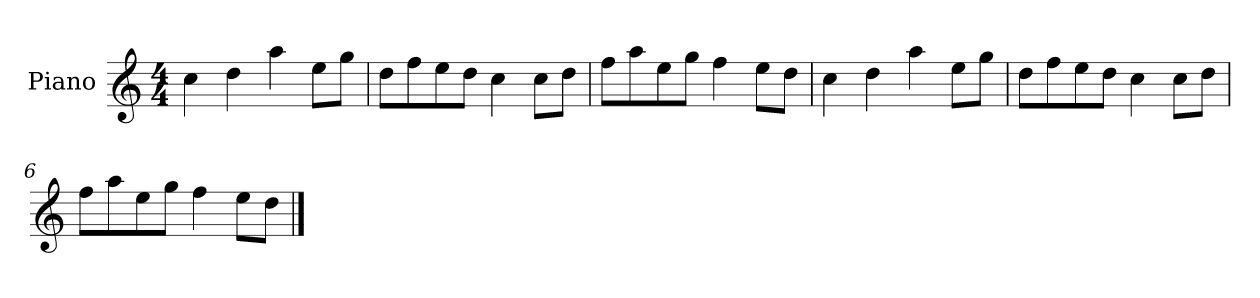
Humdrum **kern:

**kern
*part1
*staff1
*I"Piano
*I'P-no
*clefG2
*k[]
*M4/4
*MM90
=1
4cc\
4dd\
4aa\
8ee\L
8gg\J
=2
8dd\L
8ff\
8ee\
8dd\J
4cc\
8cc\L
8dd\J
=3
8ff\L
8aa\
8ee\
8gg\J
4ff\
8ee\L
8dd\J
=4
4cc\
4dd\
4aa\
8ee\L
8gg\J
=5
8dd\L
8ff\
8ee\
8dd\J
4cc\
8cc\L
8dd\J
=6
8ff\L
8aa\
8ee\
8gg\J
4ff\
8ee\L
8dd\J
==
*-
